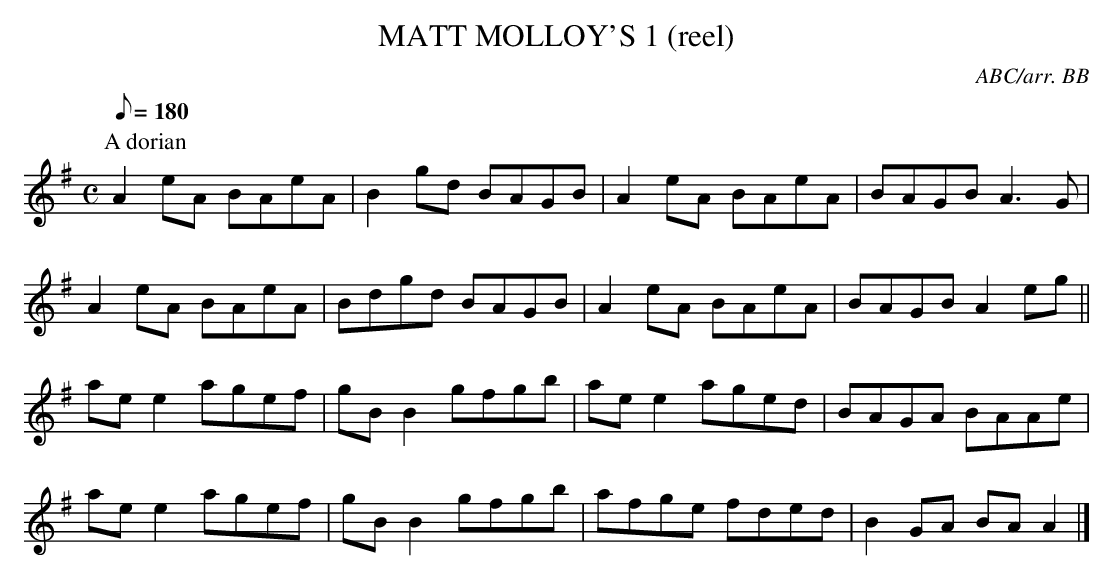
X:1
T:MATT MOLLOY'S 1 (reel)
C:ABC/arr. BB
L:1/8
M:C
Q:180
K:G
P:A dorian
A2eA BAeA|B2gd BAGB|A2eA BAeA|BAGB A3G|
A2eA BAeA|Bdgd BAGB|A2eA BAeA|BAGB A2eg ||
aee2 agef|gBB2 gfgb|aee2 aged|BAGA BAAe|
aee2 agef|gBB2 gfgb|afge fded|B2GA BAA2 |]
